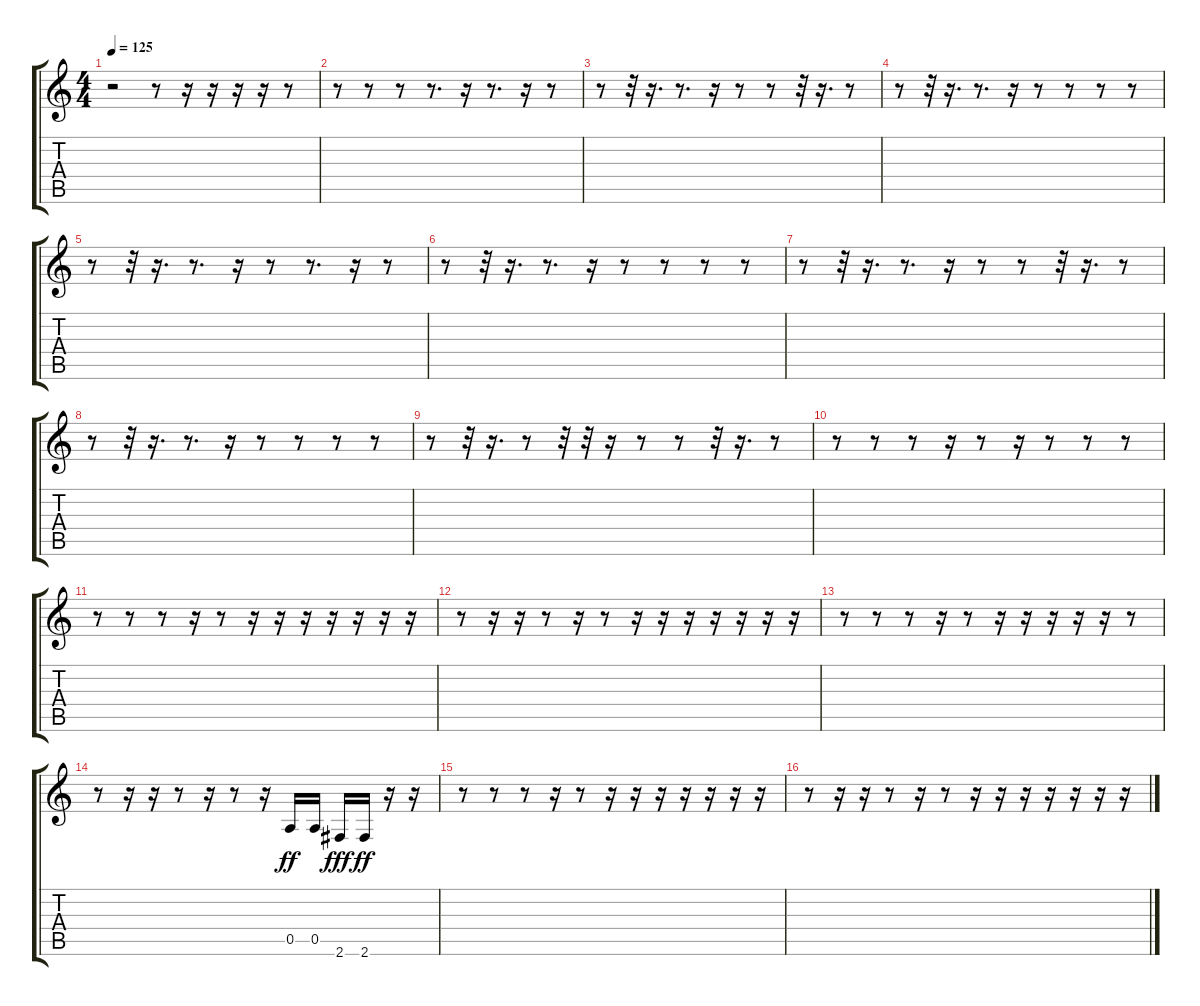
\track "" {instrument electricbassfinger}
\staff {score tabs}
\tuning (E4 B3 G3 D3 A2 E2) {hide}
\ts (4 4)
\tempo 125
\clef g2
\ks c
r.2{dy fff} r.8 r.16 r.16 r.16 r.16 r.8 |
r.8 r.8 r.8 r.8{d} r.16 r.8{d} r.16 r.8 |
r.8 r.32 r.16{d} r.8{d} r.16 r.8 r.8 r.32 r.16{d} r.8 |
r.8 r.32 r.16{d} r.8{d} r.16 r.8 r.8 r.8 r.8 |
r.8 r.32 r.16{d} r.8{d} r.16 r.8 r.8{d} r.16 r.8 |
r.8 r.32 r.16{d} r.8{d} r.16 r.8 r.8 r.8 r.8 |
r.8 r.32 r.16{d} r.8{d} r.16 r.8 r.8 r.32 r.16{d} r.8 |
r.8 r.32 r.16{d} r.8{d} r.16 r.8 r.8 r.8 r.8 |
r.8 r.32 r.16{d} r.8 r.32 r.32 r.16 r.8 r.8 r.32 r.16{d} r.8 |
r.8 r.8 r.8 r.16 r.8 r.16 r.8 r.8 r.8 |
r.8 r.8 r.8 r.16 r.8 r.16 r.16 r.16 r.16 r.16 r.16 r.16 |
r.8 r.16 r.16 r.8 r.16 r.8 r.16 r.16 r.16 r.16 r.16 r.16 r.16 |
r.8 r.8 r.8 r.16 r.8 r.16 r.16 r.16 r.16 r.16 r.8 |
r.8 r.16 r.16 r.8 r.16 r.8 r.16 0.5.16{dy ff} 0.5.16 2.6.16{dy fff} 2.6.16{dy ff} r.16 r.16 |
r.8 r.8 r.8 r.16 r.8 r.16 r.16 r.16 r.16 r.16 r.16 r.16 |
r.8 r.16 r.16 r.8 r.16 r.8 r.16 r.16 r.16 r.16 r.16 r.16 r.16
